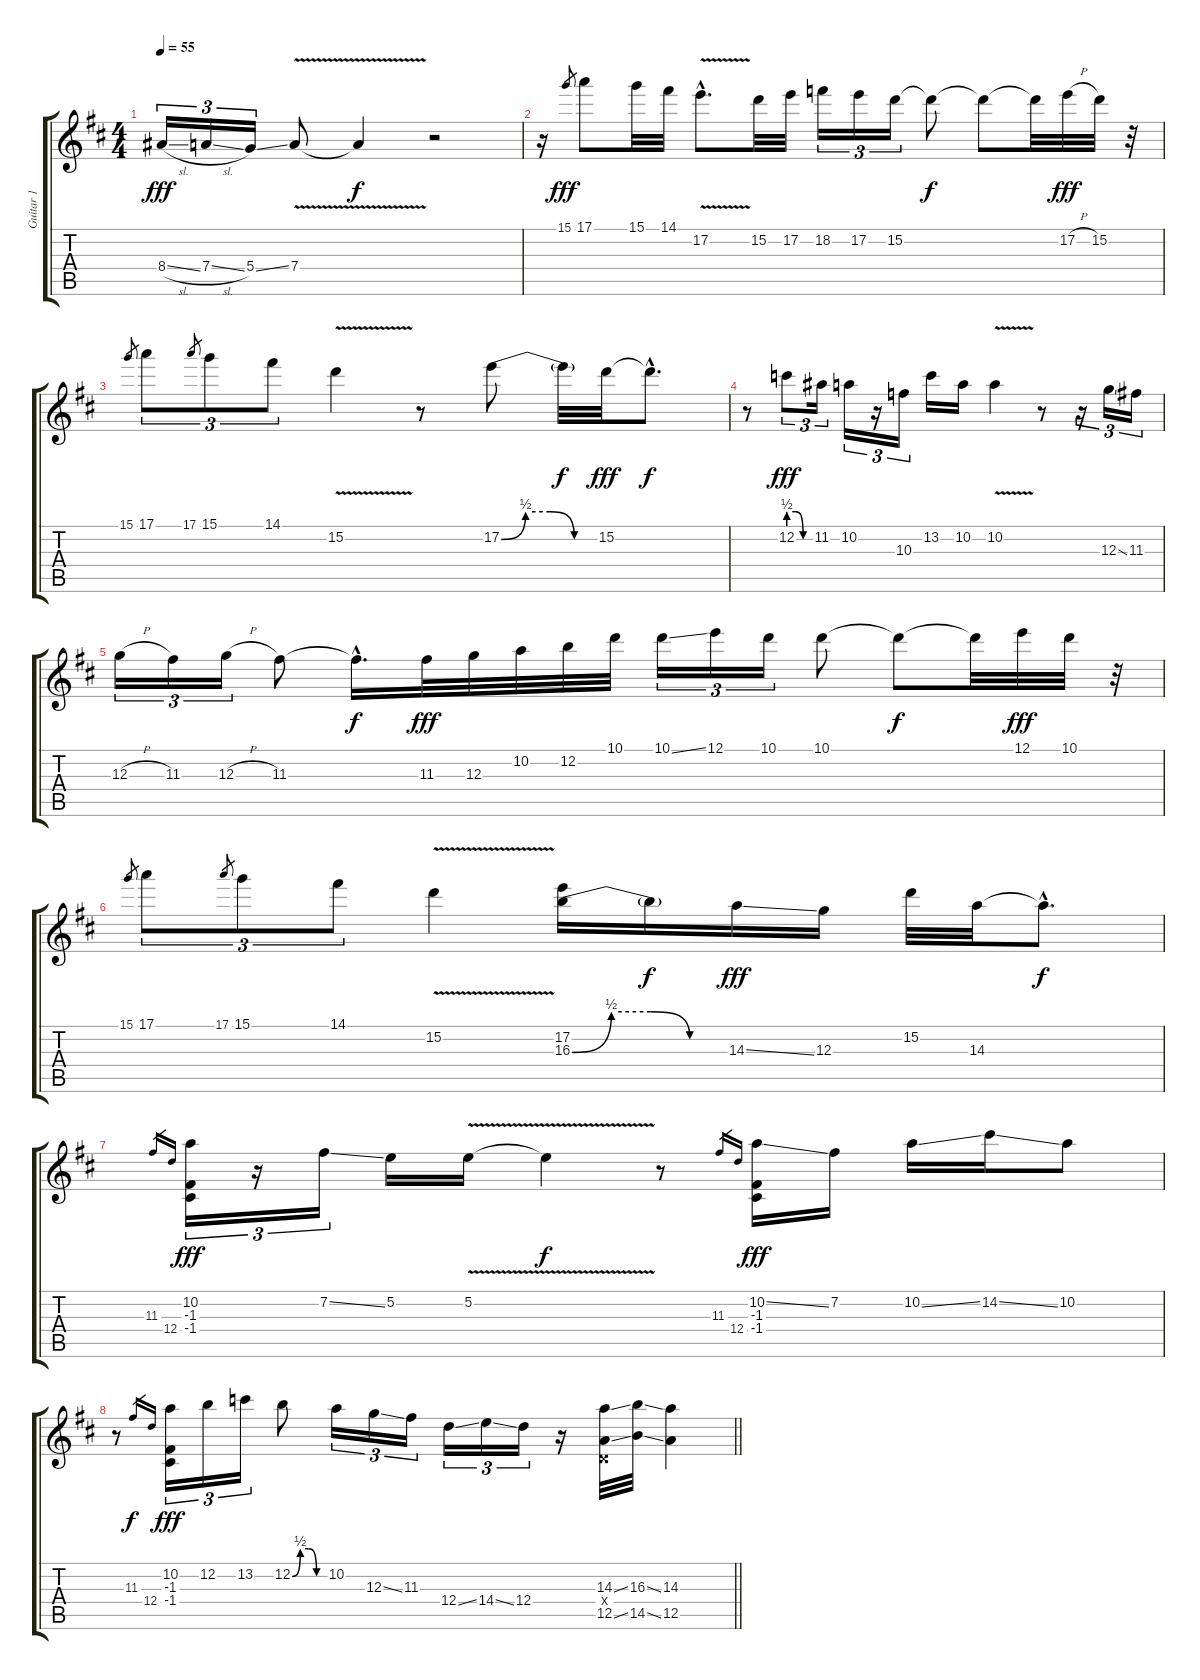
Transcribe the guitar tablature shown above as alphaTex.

\track ("Guitar 1" "Guitar 1") {instrument acousticguitarsteel}
\staff {score tabs}
\tuning (E4 B3 G3 D3 A2 E2) {hide}
\ts (4 4)
\tempo 55
\clef g2
\ks d
8.4{sl}.16{tu (3 2) dy fff} 7.4{sl}.16{tu (3 2)} 5.4{ss}.16{tu (3 2)} 7.4{v}.8 7.4{t}.4{dy f} r.2 |
r.16 15.1.8{gr dy fff} 17.1.8 15.1.32 14.1.32 17.2{v hac}.8{d} 15.2.32 17.2.32 18.2.16{tu (3 2)} 17.2.16{tu (3 2)} 15.2.16{tu (3 2)} 15.2{t}.8{dy f} 15.2{t}.8 15.2{t}.32 17.2{h}.32{dy fff} 15.2.32 r.32 |
15.1.8{gr} 17.1.8{tu (3 2)} 17.1.8{gr} 15.1.8{tu (3 2)} 14.1.8{tu (3 2)} 15.2{v}.4 r.8 17.2{be (custom 0 0 15 2 30 2 45 0 60 0)}.8 17.2{t}.32{dy f} 15.2.32{dy fff} 15.2{hac t}.8{d dy f} |
r.8 12.2{be (custom 0 2 20 2 40 0 60 0)}.8{tu (3 2) dy fff} 11.2.16{tu (3 2)} 10.2.16{tu (3 2)} r.16{tu (3 2)} 10.3.16{tu (3 2)} 13.2.16 10.2.16 10.2{v}.4 r.8 r.16{tu (3 2)} 12.3{ss}.16{tu (3 2)} 11.3.16{tu (3 2)} |
12.3{h}.16{tu (3 2)} 11.3.16{tu (3 2)} 12.3{h}.16{tu (3 2)} 11.3.8 11.3{hac t}.16{d dy f} 11.3.32{dy fff} 12.3.32 10.2.32 12.2.32 10.1.32 10.1{ss}.16{tu (3 2)} 12.1.16{tu (3 2)} 10.1.16{tu (3 2)} 10.1.8 10.1{t}.8{dy f} 10.1{t}.32 12.1.32{dy fff} 10.1.32 r.32 |
15.1.8{gr} 17.1.8{tu (3 2)} 17.1.8{gr} 15.1.8{tu (3 2)} 14.1.8{tu (3 2)} 15.2{v}.4 (17.2 16.3{be (custom 0 0 15 2 30 2 45 0 60 0)}).16 16.3{t}.16{dy f} 14.3{ss}.16{dy fff} 12.3.16 15.2.32 14.3.32 14.3{hac t}.8{d dy f} |
11.3.16{gr} 12.4.16{gr} (10.2 -1.3 -1.4).16{tu (3 2) dy fff} r.16{tu (3 2)} 7.2{ss}.16{tu (3 2)} 5.2.16 5.2{v}.16 5.2{t}.4{dy f} r.8 11.3.16{gr} 12.4.16{gr} (10.2{ss} -1.3 -1.4).16{dy fff} 7.2.16 10.2{ss}.16 14.2{ss}.16 10.2.8 |
\barLineRight lightlight
r.8 11.3.16{gr dy f} 12.4.16{gr} (10.2 -1.3 -1.4).16{tu (3 2) dy fff} 12.2.16{tu (3 2)} 13.2.16{tu (3 2)} 12.2{be (custom 0 0 15 2 30 2 45 0 60 0)}.8 10.2.16{tu (3 2)} 12.3{ss}.16{tu (3 2)} 11.3.16{tu (3 2)} 12.4{ss}.16{tu (3 2)} 14.4{ss}.16{tu (3 2)} 12.4.16{tu (3 2)} r.16 (14.3{ss} 0.4{x} 12.5{ss}).32 (16.3{ss} 14.5{ss}).32 (14.3 12.5).4
